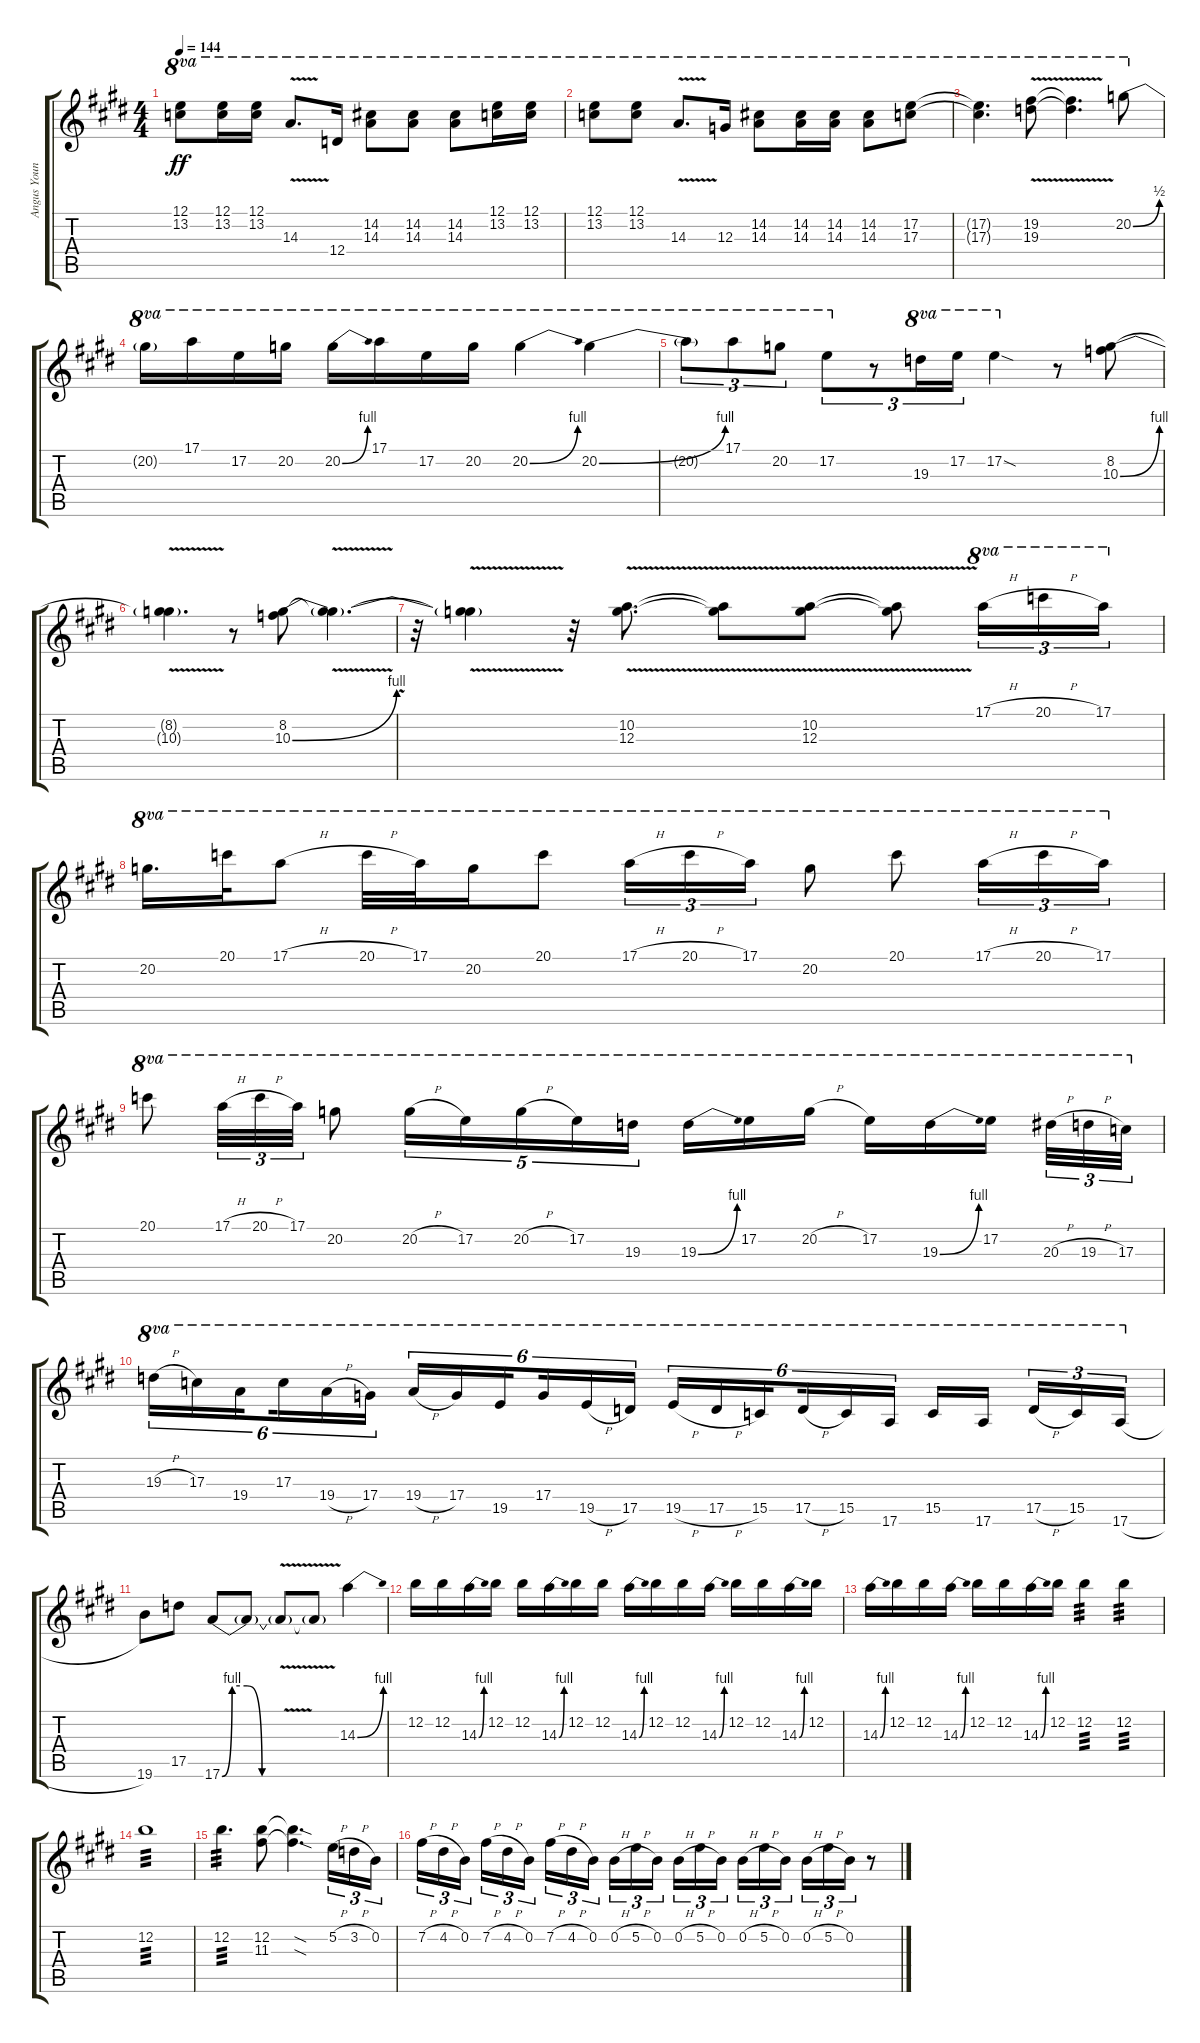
\track ("Angus Young" "Angus Youn") {instrument distortionguitar}
\staff {score tabs}
\tuning (E4 B3 G3 D3 A2 E2) {hide}
\ts (4 4)
\tempo 144
\clef g2
\ks c#minor
(12.1 13.2).8{ot 8va dy ff} (12.1 13.2).16{ot 8va} (12.1 13.2).16{ot 8va} 14.3{v}.8{d ot 8va} 12.4.16{ot 8va} (14.2 14.3).8{ot 8va} (14.2 14.3).8{ot 8va} (14.2 14.3).8{ot 8va} (12.1 13.2).16{ot 8va} (12.1 13.2).16{ot 8va} |
(12.1 13.2).8{ot 8va} (12.1 13.2).8{ot 8va} 14.3{v}.8{d ot 8va} 12.3.16{ot 8va} (14.2 14.3).8{ot 8va} (14.2 14.3).16{ot 8va} (14.2 14.3).16{ot 8va} (14.2 14.3).8{ot 8va} (17.2 17.3).8{ot 8va} |
\ks e
(17.2{t} 17.3{t}).4{d ot 8va} (19.2{v} 19.3{v}).8{ot 8va} (19.2{v t} 19.3{v t}).4{d ot 8va} 20.2{be (bend 0 0 60 2)}.8{ot 8va} |
\ks c#minor
20.2{t}.16{ot 8va} 17.1.16{ot 8va} 17.2.16{ot 8va} 20.2.16{ot 8va} 20.2{be (bend 0 0 60 4)}.16{ot 8va} 17.1.16{ot 8va} 17.2.16{ot 8va} 20.2.16{ot 8va} 20.2{be (bend 0 0 60 4)}.4{ot 8va} 20.2{be (bend 0 0 60 4)}.4{ot 8va} |
20.2{t}.8{tu (3 2) ot 8va} 17.1.8{tu (3 2) ot 8va} 20.2.8{tu (3 2) ot 8va} 17.2.8{tu (3 2) ot 8va} r.8{tu (3 2)} 19.3.16{tu (3 2) ot 8va} 17.2.16{tu (3 2) ot 8va} 17.2{sod}.4{ot 8va} r.8 (8.2 10.3{be (bend 0 0 60 4)}).8 |
\ks e
(8.2{v t} 10.3{v t}).4{d} r.8 (8.2 10.3{be (bend 0 0 60 4)}).8 (8.2{v t} 10.3{v t}).4{d} |
\ks c#minor
r.32 (8.2{v t} 10.3{v t}).4 r.32 (10.2{v} 12.3{v}).8{d} (10.2{v t} 12.3{v t}).8 (10.2{v} 12.3{v}).8 (10.2{v t} 12.3{v t}).8 17.1{h}.16{tu (3 2) ot 8va} 20.1{h}.16{tu (3 2) ot 8va} 17.1.16{tu (3 2) ot 8va} |
20.2.16{d ot 8va} 20.1.32{ot 8va} 17.1{h}.8{ot 8va} 20.1{h}.32{ot 8va} 17.1.32{ot 8va} 20.2.16{ot 8va} 20.1.8{ot 8va} 17.1{h}.16{tu (3 2) ot 8va} 20.1{h}.16{tu (3 2) ot 8va} 17.1.16{tu (3 2) ot 8va} 20.2.8{ot 8va} 20.1.8{ot 8va} 17.1{h}.16{tu (3 2) ot 8va} 20.1{h}.16{tu (3 2) ot 8va} 17.1.16{tu (3 2) ot 8va} |
\ks e
20.1.8{ot 8va} 17.1{h}.32{tu (3 2) ot 8va} 20.1{h}.32{tu (3 2) ot 8va} 17.1.32{tu (3 2) ot 8va} 20.2.8{ot 8va} 20.2{h}.16{tu (5 4) ot 8va} 17.2.16{tu (5 4) ot 8va} 20.2{h}.16{tu (5 4) ot 8va} 17.2.16{tu (5 4) ot 8va} 19.3.16{tu (5 4) ot 8va beam splitsecondary} 19.3{be (bend 0 0 60 4)}.16{ot 8va} 17.2.16{ot 8va} 20.2{h}.16{ot 8va} 17.2.16{ot 8va} 19.3{be (bend 0 0 60 4)}.16{ot 8va} 17.2.16{ot 8va beam splitsecondary} 20.3{h}.32{tu (3 2) ot 8va} 19.3{h}.32{tu (3 2) ot 8va} 17.3.32{tu (3 2) ot 8va} |
\ks c#minor
19.3{h}.16{tu (6 4) ot 8va} 17.3.16{tu (6 4) ot 8va} 19.4.16{tu (6 4) ot 8va beam splitsecondary} 17.3.16{tu (6 4) ot 8va} 19.4{h}.16{tu (6 4) ot 8va} 17.4.16{tu (6 4) ot 8va} 19.4{h}.16{tu (6 4) ot 8va} 17.4.16{tu (6 4) ot 8va} 19.5.16{tu (6 4) ot 8va beam splitsecondary} 17.4.16{tu (6 4) ot 8va} 19.5{h}.16{tu (6 4) ot 8va} 17.5.16{tu (6 4) ot 8va} 19.5{h}.16{tu (6 4) ot 8va} 17.5{h}.16{tu (6 4) ot 8va} 15.5.16{tu (6 4) ot 8va beam splitsecondary} 17.5{h}.16{tu (6 4) ot 8va} 15.5.16{tu (6 4) ot 8va} 17.6.16{tu (6 4) ot 8va} 15.5.16{ot 8va} 17.6.16{ot 8va beam splitsecondary} 17.5{h}.16{tu (3 2) ot 8va} 15.5.16{tu (3 2) ot 8va} 17.6{h}.16{tu (3 2) ot 8va} |
\ks e
19.6.8 17.5.8 17.6{be (custom 0 0 10 4 25 4 40 0 60 0)}.8 17.6{t}.8 17.6{v t}.8 17.6{v t}.8 14.3{be (bend 0 0 60 4)}.4 |
\ks c#minor
12.2.16 12.2.16 14.3{be (bend 0 0 60 4)}.16 12.2.16 12.2.16 14.3{be (bend 0 0 60 4)}.16 12.2.16 12.2.16 14.3{be (bend 0 0 60 4)}.16 12.2.16 12.2.16 14.3{be (bend 0 0 60 4)}.16 12.2.16 12.2.16 14.3{be (bend 0 0 60 4)}.16 12.2.16 |
\ks e
14.3{be (bend 0 0 60 4)}.16 12.2.16 12.2.16 14.3{be (bend 0 0 60 4)}.16 12.2.16 12.2.16 14.3{be (bend 0 0 60 4)}.16 12.2.16 12.2.4{tp 3} 12.2.4{tp 3} |
\ks c#minor
12.2.1{tp 3} |
12.2.4{d tp 3} (12.2 11.3).8 (12.2{sod t} 11.3{sod t}).4{d} 5.2{h}.16{tu (3 2)} 3.2{h}.16{tu (3 2)} 0.2.16{tu (3 2)} |
\ks e
7.2{h}.16{tu (3 2)} 4.2{h}.16{tu (3 2)} 0.2.16{tu (3 2) beam splitsecondary} 7.2{h}.16{tu (3 2)} 4.2{h}.16{tu (3 2)} 0.2.16{tu (3 2)} 7.2{h}.16{tu (3 2)} 4.2{h}.16{tu (3 2)} 0.2.16{tu (3 2) beam splitsecondary} 0.2{h}.16{tu (3 2)} 5.2{h}.16{tu (3 2)} 0.2.16{tu (3 2)} 0.2{h}.16{tu (3 2)} 5.2{h}.16{tu (3 2)} 0.2.16{tu (3 2) beam splitsecondary} 0.2{h}.16{tu (3 2)} 5.2{h}.16{tu (3 2)} 0.2.16{tu (3 2)} 0.2{h}.16{tu (3 2)} 5.2{h}.16{tu (3 2)} 0.2.16{tu (3 2)} r.8
